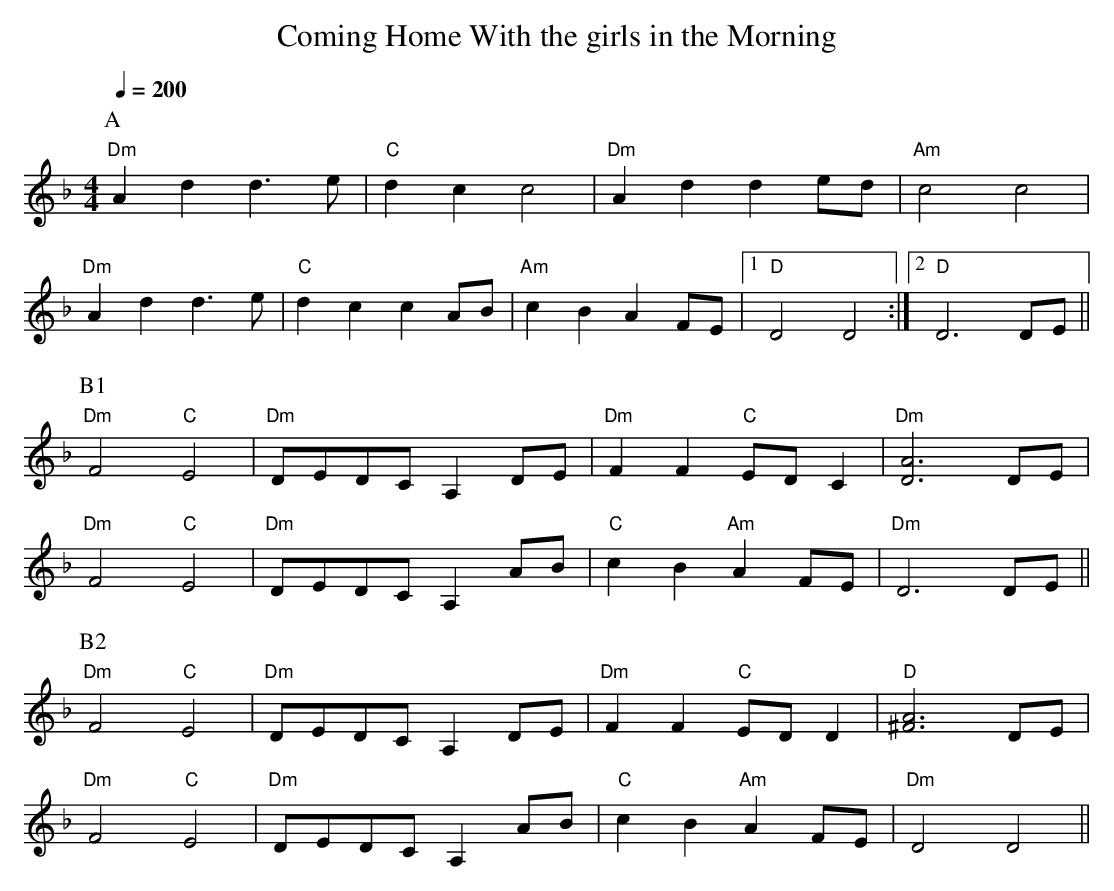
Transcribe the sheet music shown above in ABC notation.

X:1
T:Coming Home With the girls in the Morning
M:4/4
L:1/8
Q:1/4=200
K:Dm
P:A
"Dm"A2 d2 d3e|"C" d2 c2 c4|"Dm" A2 d2  d2  ed |"Am"c4 c4|!
"Dm"A2 d2 d3 e|"C" d2 c2 c2 AB| "Am"c2 B2 A2 FE|1"D" D4 D4:|2"D" D6
DE||!
P:B1
"Dm" F4 "C"E4|"Dm" DEDC A,2 DE| "Dm"F2F2 "C"ED C2| "Dm" [D6A6] DE|
!
"Dm" F4 "C"E4|"Dm" DEDC A,2 AB|"C"c2 B2 "Am"A2 FE| "Dm" D6 DE||!
P:B2
"Dm" F4 "C"E4| "Dm"DEDC A,2 DE| "Dm"F2F2 "C" ED D2 | "D" [^F6A6]
 DE|!
"Dm" F4 "C"E4|"Dm" DEDC A,2 AB|"C"c2 B2 "Am"A2 FE| "Dm" D4 D4||!
